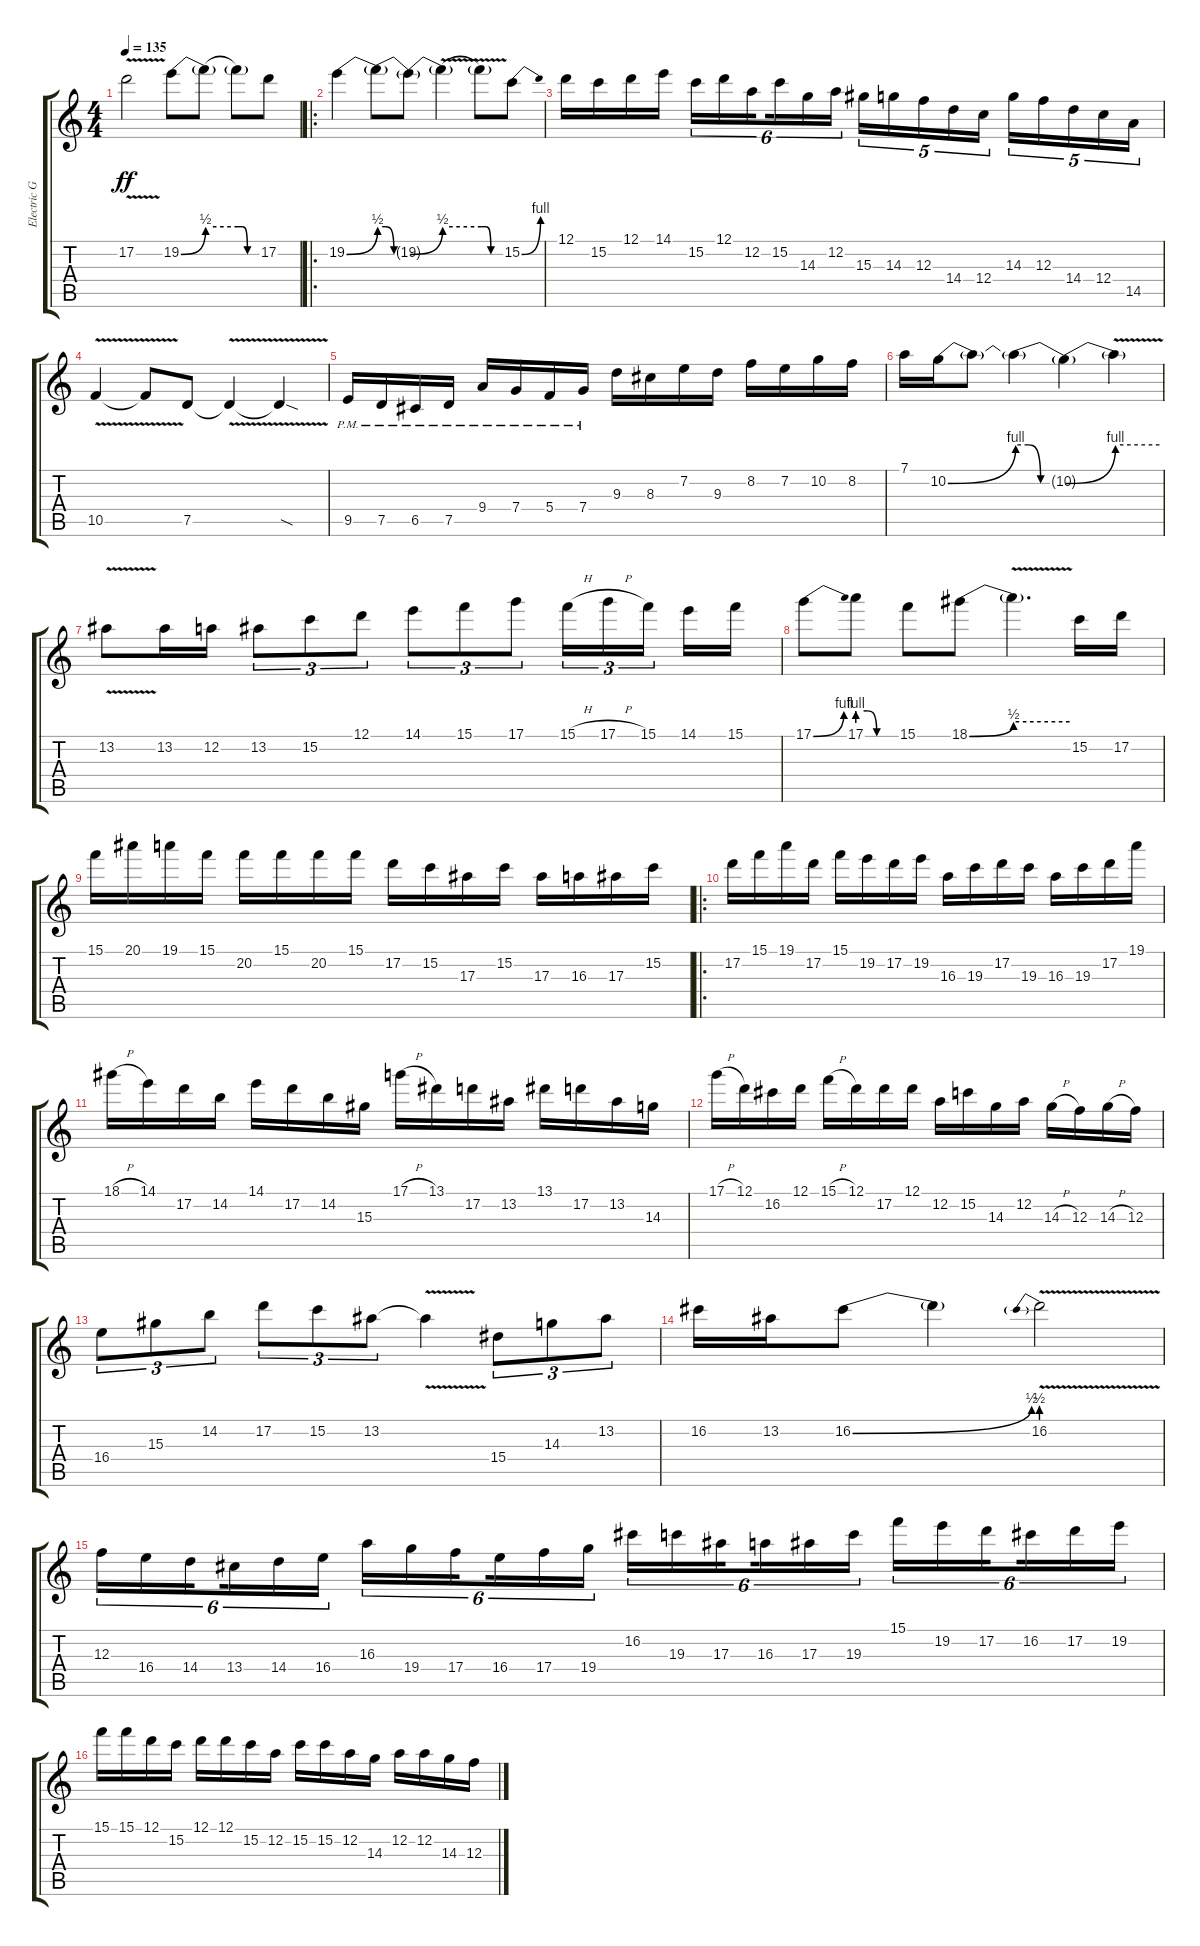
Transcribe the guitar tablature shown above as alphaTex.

\track ("Electric Guitar" "Electric G") {instrument distortionguitar}
\staff {score tabs}
\tuning (D4 A3 F3 C3 G2 D2) {hide}
\ts (4 4)
\tempo 135
\clef g2
\ks c
17.2{v}.2{dy ff} 19.2{be (bend 0 0 60 2)}.8 19.2{be (hold 0 2 60 2) t}.8 19.2{be (custom 0 2 15 2 30 0 60 0) t}.8 17.2.8 |
\ro
19.2{be (bend 0 0 60 2)}.4 19.2{be (custom 0 2 15 2 30 0 60 0) t}.8 19.2{be (bend 0 0 60 2) t}.8 19.2{be (hold 0 2 60 2) v t}.4 19.2{be (custom 0 2 15 2 30 0 60 0) t}.8 15.2{be (bend 0 0 60 4)}.8 |
12.1.16 15.2.16 12.1.16 14.1.16 15.2.16{tu (6 4)} 12.1.16{tu (6 4)} 12.2.16{tu (6 4) beam splitsecondary} 15.2.16{tu (6 4)} 14.3.16{tu (6 4)} 12.2.16{tu (6 4)} 15.3.16{tu (5 4)} 14.3.16{tu (5 4)} 12.3.16{tu (5 4)} 14.4.16{tu (5 4)} 12.4.16{tu (5 4)} 14.3.16{tu (5 4)} 12.3.16{tu (5 4)} 14.4.16{tu (5 4)} 12.4.16{tu (5 4)} 14.5.16{tu (5 4)} |
10.5{v}.4 10.5{v t}.8 7.5.8 7.5{v t}.4 7.5{sod t}.4 |
9.5{pm}.16 7.5{pm}.16 6.5{pm}.16 7.5{pm}.16 9.4{pm}.16 7.4{pm}.16 5.4{pm}.16 7.4{pm}.16 9.3.16 8.3.16 7.2.16 9.3.16 8.2.16 7.2.16 10.2.16 8.2.16 |
7.1.16 10.2{be (bend 0 0 60 4)}.16 10.2{t}.8 10.2{be (custom 0 4 15 4 30 0 60 0) t}.4 10.2{be (bend 0 0 60 4) t}.4 10.2{be (hold 0 4 60 4) v t}.4 |
13.2{v}.8 13.2.16 12.2.16 13.2.8{tu (3 2)} 15.2.8{tu (3 2)} 12.1.8{tu (3 2)} 14.1.8{tu (3 2)} 15.1.8{tu (3 2)} 17.1.8{tu (3 2)} 15.1{h}.16{tu (3 2)} 17.1{h}.16{tu (3 2)} 15.1.16{tu (3 2) beam splitsecondary} 14.1.16 15.1.16 |
17.1{be (bend 0 0 60 4)}.8 17.1{be (custom 0 4 15 4 30 0 60 0)}.8 15.1.8 18.1{be (bend 0 0 60 2)}.8 18.1{be (hold 0 2 60 2) v t}.4{d} 15.2.16 17.2.16 |
15.1.16 20.1.16 19.1.16 15.1.16 20.2.16 15.1.16 20.2.16 15.1.16 17.2.16 15.2.16 17.3.16 15.2.16 17.3.16 16.3.16 17.3.16 15.2.16 |
\ro
17.2.16 15.1.16 19.1.16 17.2.16 15.1.16 19.2.16 17.2.16 19.2.16 16.3.16 19.3.16 17.2.16 19.3.16 16.3.16 19.3.16 17.2.16 19.1.16 |
18.1{h}.16 14.1.16 17.2.16 14.2.16 14.1.16 17.2.16 14.2.16 15.3.16 17.1{h}.16 13.1.16 17.2.16 13.2.16 13.1.16 17.2.16 13.2.16 14.3.16 |
17.1{h}.16 12.1.16 16.2.16 12.1.16 15.1{h}.16 12.1.16 17.2.16 12.1.16 12.2.16 15.2.16 14.3.16 12.2.16 14.3{h}.16 12.3.16 14.3{h}.16 12.3.16 |
16.4.8{tu (3 2)} 15.3.8{tu (3 2)} 14.2.8{tu (3 2)} 17.2.8{tu (3 2)} 15.2.8{tu (3 2)} 13.2.8{tu (3 2)} 13.2{v t}.4 15.4.8{tu (3 2)} 14.3.8{tu (3 2)} 13.2.8{tu (3 2)} |
16.2.16 13.2.16 16.2{be (bend 0 0 60 2)}.8 16.2{t}.4 16.2{be (prebend 0 2 60 2) v}.2 |
12.3.16{tu (6 4)} 16.4.16{tu (6 4)} 14.4.16{tu (6 4) beam splitsecondary} 13.4.16{tu (6 4)} 14.4.16{tu (6 4)} 16.4.16{tu (6 4)} 16.3.16{tu (6 4)} 19.4.16{tu (6 4)} 17.4.16{tu (6 4) beam splitsecondary} 16.4.16{tu (6 4)} 17.4.16{tu (6 4)} 19.4.16{tu (6 4)} 16.2.16{tu (6 4)} 19.3.16{tu (6 4)} 17.3.16{tu (6 4) beam splitsecondary} 16.3.16{tu (6 4)} 17.3.16{tu (6 4)} 19.3.16{tu (6 4)} 15.1.16{tu (6 4)} 19.2.16{tu (6 4)} 17.2.16{tu (6 4) beam splitsecondary} 16.2.16{tu (6 4)} 17.2.16{tu (6 4)} 19.2.16{tu (6 4)} |
15.1.16 15.1.16 12.1.16 15.2.16 12.1.16 12.1.16 15.2.16 12.2.16 15.2.16 15.2.16 12.2.16 14.3.16 12.2.16 12.2.16 14.3.16 12.3.16
